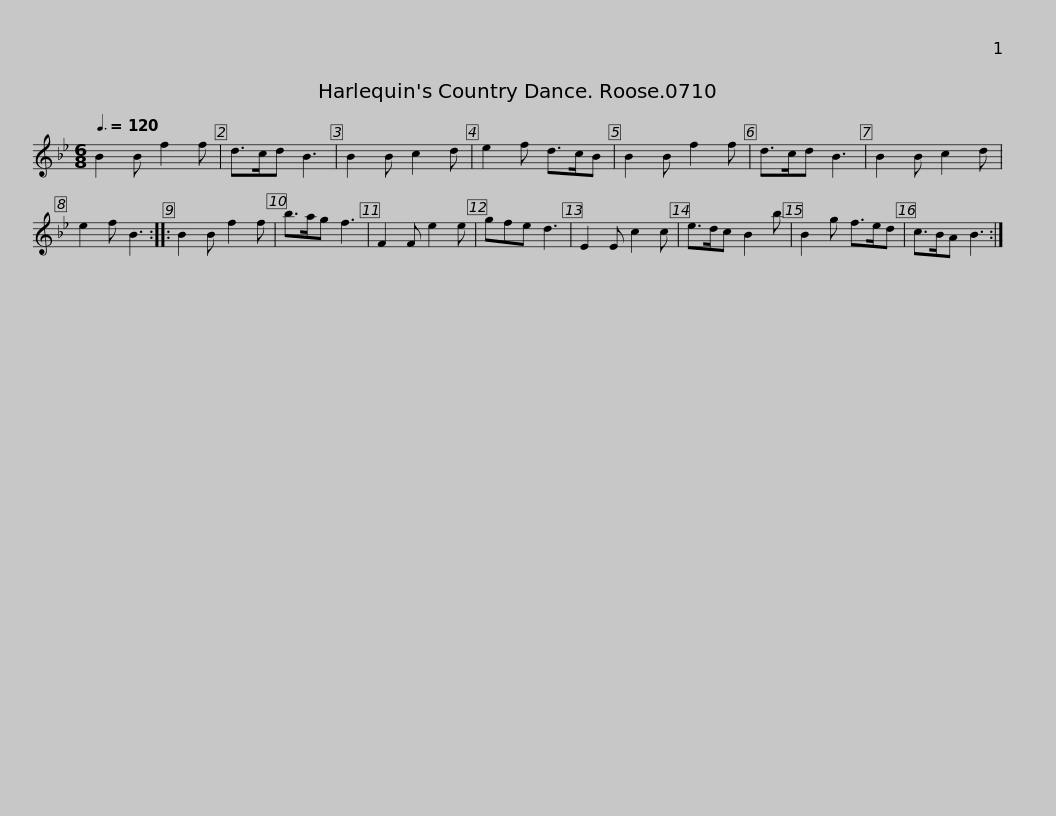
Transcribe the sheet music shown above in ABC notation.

X:1
L:1/8
Q:3/8=120
M:6/8
I:linebreak $
K:Bb
V:1 treble
V:1
 B2 B f2 f | d>cd B3 | B2 B c2 d | e2 f d>cB | B2 B f2 f | %5
 d>cd B3 | B2 B c2 d | e2 f B3 :: B2 B f2 f |$ b>ag f3 | %10
 F2 F e2 e | gfe d3 | E2 E c2 c | e>dc B2 b | B2 g f>ed | %15
 c>BA B3 :| %16
